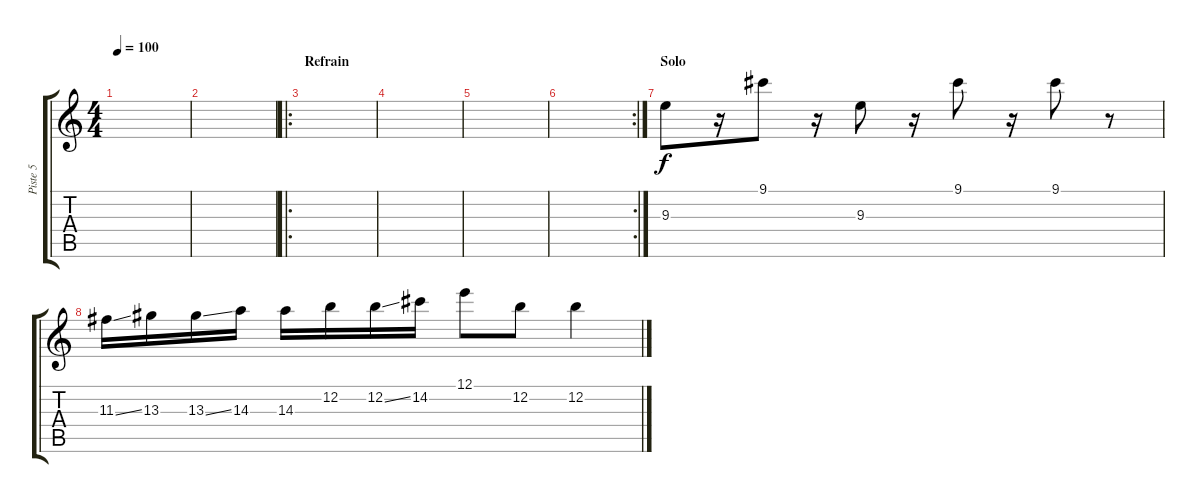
\track ("Piste 5" "Piste 5") {instrument distortionguitar}
\staff {score tabs}
\tuning (E4 B3 G3 D3 A2 E2) {hide}
\ts (4 4)
\tempo 100
\clef g2
\ks c
|
|
\ro
\section ("" "Refrain")
|
|
|
\rc 2
|
\section ("" "Solo")
9.3.8 r.16 9.1.8 r.16 9.3.8 r.16 9.1.8 r.16 9.1.8 r.8 |
11.3{ss}.16 13.3.16 13.3{ss}.16 14.3.16 14.3.16 12.2.16 12.2{ss}.16 14.2.16 12.1.8 12.2.8 12.2.4
